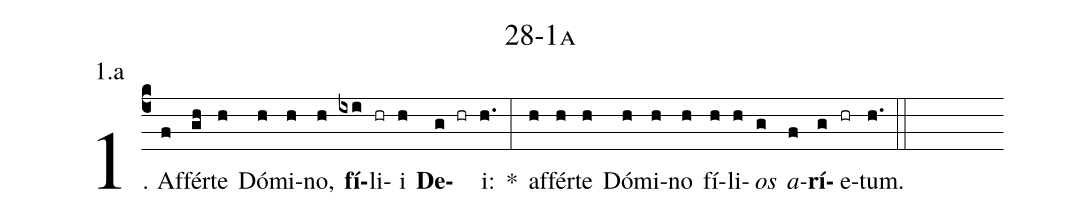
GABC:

name: 28-1a;
annotation: 1.a;
%%
(c4)1. Af(f)fér(gh)te(h) Dó(h)mi(h)no,(h) <b>fí</b>(ixi)li(hr)i(h) <b>De</b>(g hr)i:(h.) *(:) af(h)fér(h)te(h) Dó(h)mi(h)no(h) fí(h)li(h)<i>os</i>(g) <i>a</i>(f)<b>rí</b>(g)e(hr)tum.(h.) (::)
